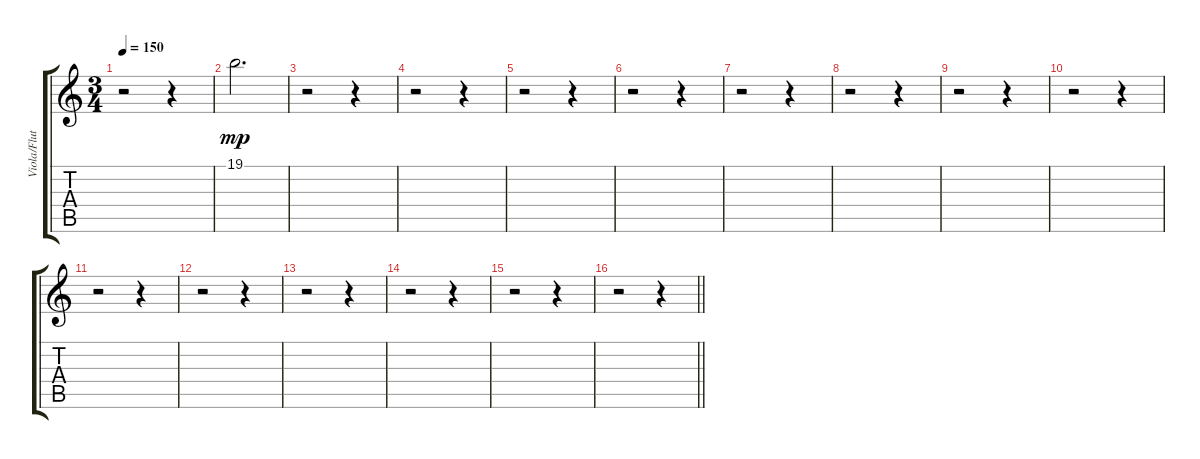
\track ("Viola/Flute" "Viola/Flut") {instrument viola}
\staff {score tabs}
\tuning (E4 B3 G3 D3 A2 E2) {hide}
\ts (3 4)
\tempo 150
\clef g2
\ks c
r.2{dy f} r.4 |
19.1.2{d dy mp} |
r.2 r.4 |
r.2 r.4 |
r.2 r.4 |
r.2 r.4 |
r.2 r.4 |
r.2 r.4 |
r.2 r.4 |
r.2 r.4 |
r.2 r.4 |
r.2 r.4 |
r.2 r.4 |
r.2 r.4 |
r.2 r.4 |
\barLineRight lightlight
r.2 r.4
